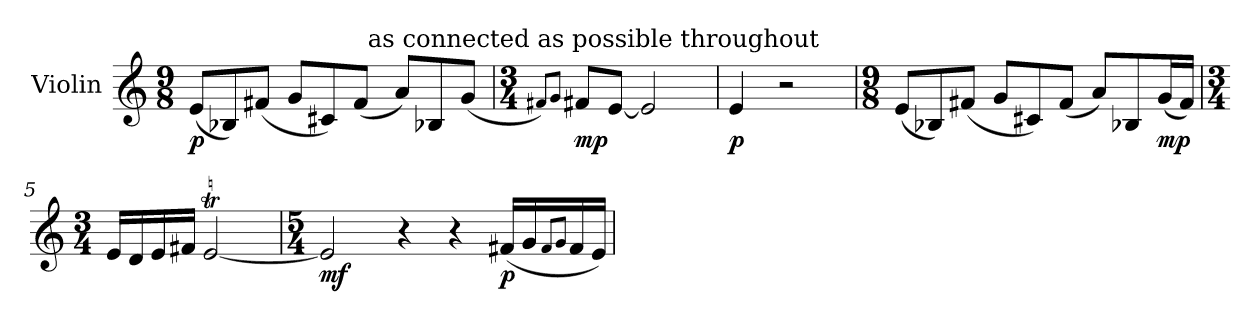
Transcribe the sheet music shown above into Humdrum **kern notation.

**kern	**dynam
*part1	*part1
*staff1	*staff1
*I"Violin	*
*I'Vln.	*
*clefG2	*
*k[]	*
*M9/8	*
*MM90	*
=1	=1
!LO:TX:a:i:t=molto sostenuto;	!
!LO:TX:a:t=𝅘𝅥 𝅭 = 60; Fluid and elegant	!
!	!LO:DY:b
*^	*
(<8e/L	2ryy	p
8B-X/)	.	.
(<8f#X/J	.	.
8g/L	.	.
8c#X/)	8ryy	.
(<8f#/J	32ryy	.
!	!LO:TX:a:t=as connected as possible throughout	!
.	4...ryy	.
8a/L)	.	.
8B-X/	.	.
(<8g/J	.	.
*v	*v	*
=2	=2
*M3/4	*
8qqf#X/L)	.
8qqg/J	.
!	!LO:DY:b
8f#/L	mp
[8e/J	.
2e/]	.
=3	=3
!	!LO:DY:b
4e/	p
2r	.
=4	=4
*M9/8	*
(<8e/L	.
8B-X/)	.
(<8f#X/J	.
8g/L	.
8c#X/)	.
(<8f#/J	.
8a/L)	.
8B-X/	.
!	!LO:DY:b
(<16g/L	mp
16f#/JJ)	.
!!LO:LB:g=z
=5	=5
*M3/4	*
16e/LL	.
16d/	.
16e/	.
16f#X/JJ	.
[2et/	.
=6	=6
*M5/4	*
!	!LO:DY:b
(<2e/]	mf
4r	.
4r	.
!	!LO:DY:b
(<16f#X/LL	p
16g/	.
8qf#/L	.
8qg/J	.
16f#/	.
16e/JJ)	.
=	=
*-	*-
